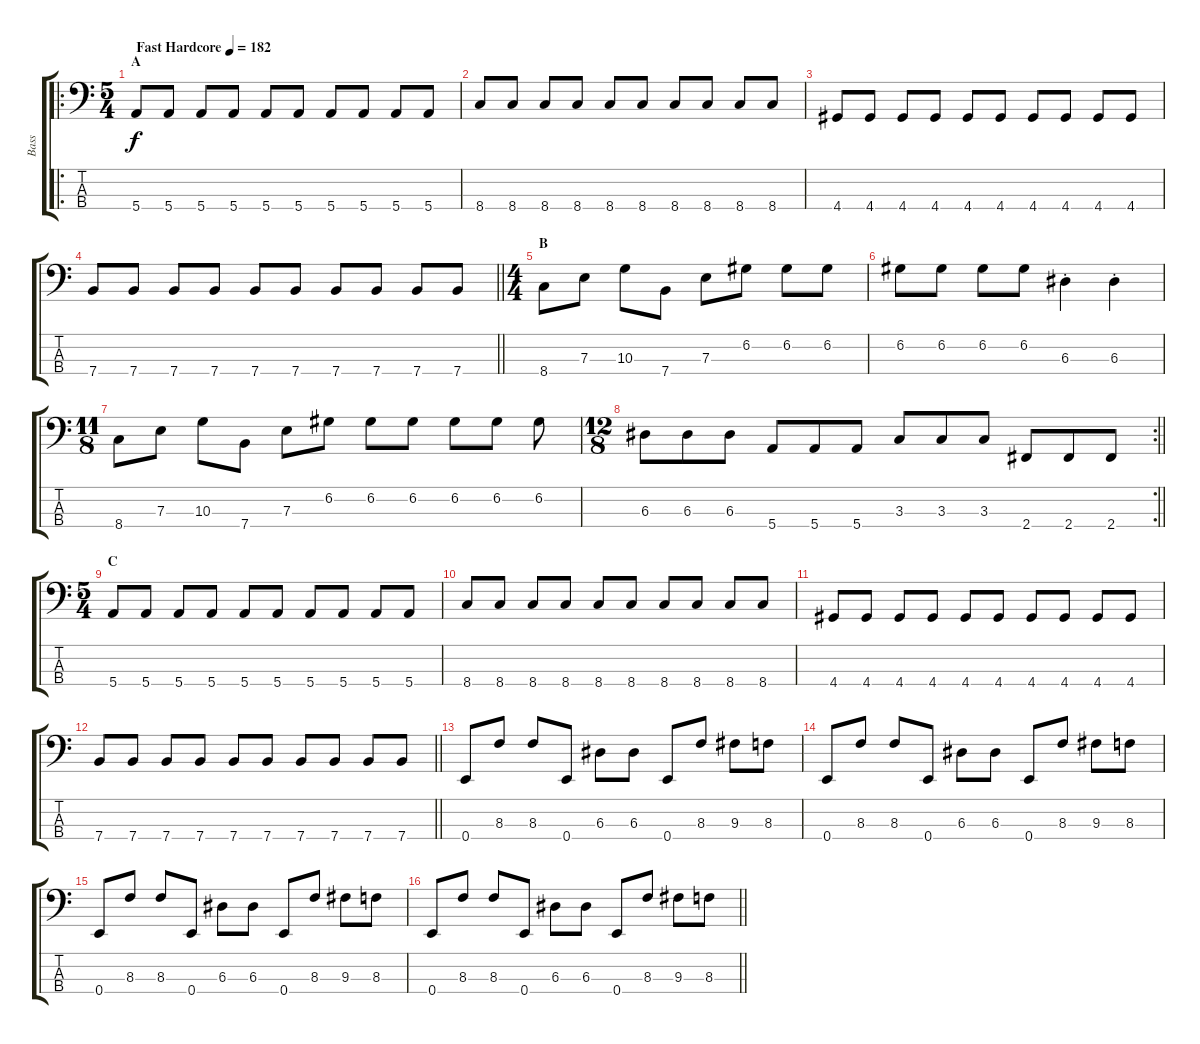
\track ("Bass" "Bass") {instrument electricbasspick}
\staff {score tabs}
\tuning (G2 D2 A1 E1) {hide}
\ro
\ts (5 4)
\section ("" "A")
\tempo (182 "Fast Hardcore")
\clef f4
\ks c
5.4.8{dy f instrument electricbasspick} 5.4.8 5.4.8 5.4.8 5.4.8 5.4.8 5.4.8 5.4.8 5.4.8 5.4.8 |
8.4.8 8.4.8 8.4.8 8.4.8 8.4.8 8.4.8 8.4.8 8.4.8 8.4.8 8.4.8 |
4.4.8 4.4.8 4.4.8 4.4.8 4.4.8 4.4.8 4.4.8 4.4.8 4.4.8 4.4.8 |
\barLineRight lightlight
7.4.8 7.4.8 7.4.8 7.4.8 7.4.8 7.4.8 7.4.8 7.4.8 7.4.8 7.4.8 |
\ts (4 4)
\section ("" "B")
8.4.8 7.3.8 10.3.8 7.4.8 7.3.8 6.2.8 6.2.8 6.2.8 |
6.2.8 6.2.8 6.2.8 6.2.8 6.3{st}.4 6.3{st}.4 |
\ts (11 8)
8.4.8 7.3.8 10.3.8 7.4.8 7.3.8 6.2.8 6.2.8 6.2.8 6.2.8 6.2.8 6.2.8 |
\rc 2
\ts (12 8)
\barLineRight lightlight
6.3.8 6.3.8 6.3.8 5.4.8 5.4.8 5.4.8 3.3.8 3.3.8 3.3.8 2.4.8 2.4.8 2.4.8 |
\ts (5 4)
\section ("" "C")
5.4.8 5.4.8 5.4.8 5.4.8 5.4.8 5.4.8 5.4.8 5.4.8 5.4.8 5.4.8 |
8.4.8 8.4.8 8.4.8 8.4.8 8.4.8 8.4.8 8.4.8 8.4.8 8.4.8 8.4.8 |
4.4.8 4.4.8 4.4.8 4.4.8 4.4.8 4.4.8 4.4.8 4.4.8 4.4.8 4.4.8 |
\barLineRight lightlight
7.4.8 7.4.8 7.4.8 7.4.8 7.4.8 7.4.8 7.4.8 7.4.8 7.4.8 7.4.8 |
0.4.8 8.3.8 8.3.8 0.4.8 6.3.8 6.3.8 0.4.8 8.3.8 9.3.8 8.3.8 |
0.4.8 8.3.8 8.3.8 0.4.8 6.3.8 6.3.8 0.4.8 8.3.8 9.3.8 8.3.8 |
0.4.8 8.3.8 8.3.8 0.4.8 6.3.8 6.3.8 0.4.8 8.3.8 9.3.8 8.3.8 |
\barLineRight lightlight
0.4.8 8.3.8 8.3.8 0.4.8 6.3.8 6.3.8 0.4.8 8.3.8 9.3.8 8.3.8
